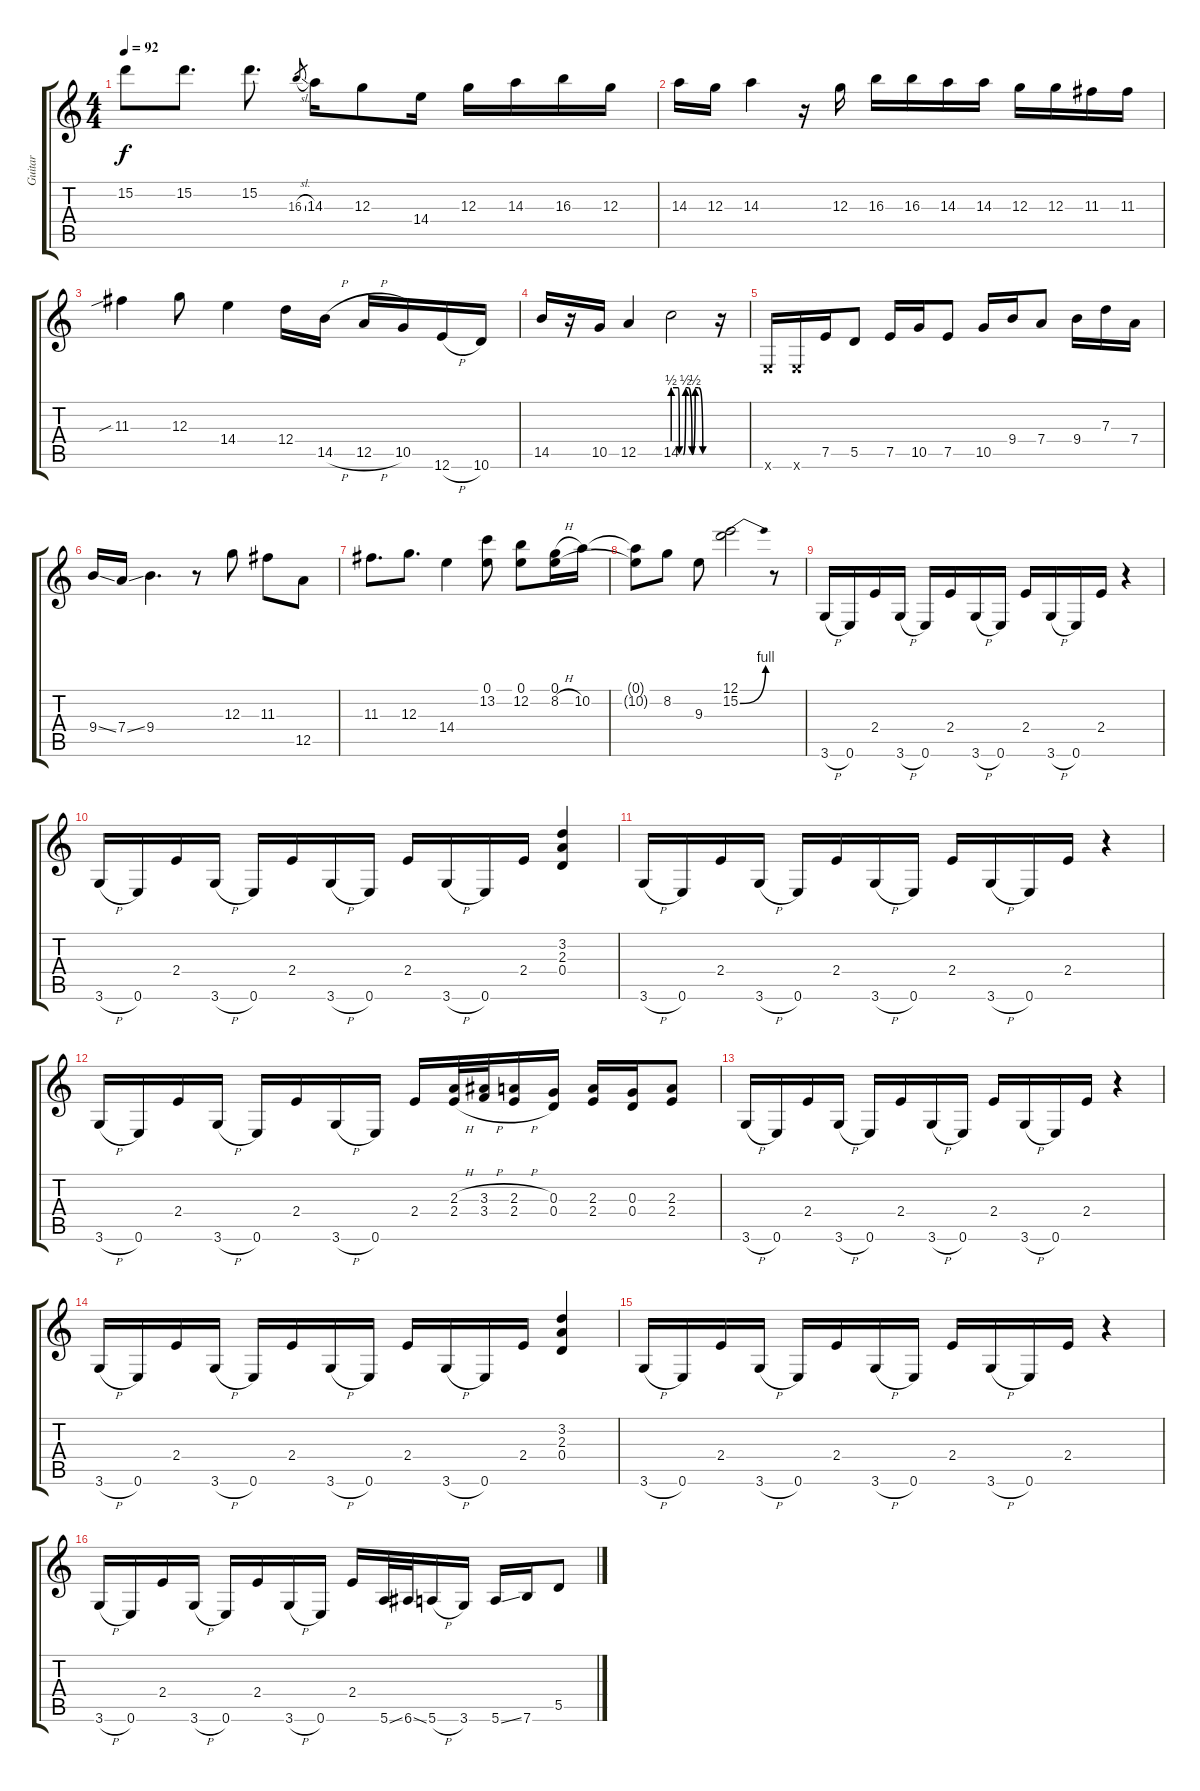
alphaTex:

\track ("Guitar" "Guitar") {instrument overdrivenguitar}
\staff {score tabs}
\tuning (E4 B3 G3 D3 A2 E2) {hide}
\ts (4 4)
\tempo 92
\clef g2
\ks c
15.2{t}.8{dy f} 15.2.8{d} 15.2.8{d} 16.3{sl}.8{gr} 14.3.16 12.3.8 14.4.16 12.3.16 14.3.16 16.3.16 12.3.16 |
14.3.16 12.3.16 14.3.4 r.16 12.3.16 16.3.16 16.3.16 14.3.16 14.3.16 12.3.16 12.3.16 11.3.16 11.3.16 |
11.3{sib}.4 12.3.8 14.4.4 12.4.16 14.5{h}.16 12.5{h}.16 10.5.16 12.6{h}.16 10.6.16 |
14.5.16 r.16 10.5.16 12.5.4 14.5{be (custom 0 2 8 2 10 0 16 0 20 2 24 2 30 0 35 2 40 2 47 0 60 0)}.2 r.16 |
0.6{x}.16 0.6{x}.16 7.5.16 5.5.8 7.5.16 10.5.16 7.5.8 10.5.16 9.4.16 7.4.8 9.4.16 7.3.16 7.4.16 |
9.4{ss}.16 7.4{ss}.16 9.4.4{d} r.8 12.3.8 11.3.8 12.5.8 |
11.3.8{d} 12.3.8{d} 14.4.4 (0.1 13.2).8 (0.1 12.2).8 (0.1 8.2{h}).16 10.2.16 |
(0.1{t} 10.2{t}).8 8.2.8 9.3.8 (12.1 15.2{be (bend 0 0 60 4)}).2 r.8 |
3.6{h}.16 0.6.16 2.4.16 3.6{h}.16 0.6.16 2.4.16 3.6{h}.16 0.6.16 2.4.16 3.6{h}.16 0.6.16 2.4.16 r.4 |
3.6{h}.16 0.6.16 2.4.16 3.6{h}.16 0.6.16 2.4.16 3.6{h}.16 0.6.16 2.4.16 3.6{h}.16 0.6.16 2.4.16 (3.2 2.3 0.4).4 |
3.6{h}.16 0.6.16 2.4.16 3.6{h}.16 0.6.16 2.4.16 3.6{h}.16 0.6.16 2.4.16 3.6{h}.16 0.6.16 2.4.16 r.4 |
3.6{h}.16 0.6.16 2.4.16 3.6{h}.16 0.6.16 2.4.16 3.6{h}.16 0.6.16 2.4.16 (2.3{h} 2.4{h}).32 (3.3{h} 3.4{h}).32 (2.3{h} 2.4{h}).16 (0.3 0.4).16 (2.3 2.4).16 (0.3 0.4).16 (2.3 2.4).8 |
3.6{h}.16 0.6.16 2.4.16 3.6{h}.16 0.6.16 2.4.16 3.6{h}.16 0.6.16 2.4.16 3.6{h}.16 0.6.16 2.4.16 r.4 |
3.6{h}.16 0.6.16 2.4.16 3.6{h}.16 0.6.16 2.4.16 3.6{h}.16 0.6.16 2.4.16 3.6{h}.16 0.6.16 2.4.16 (3.2 2.3 0.4).4 |
3.6{h}.16 0.6.16 2.4.16 3.6{h}.16 0.6.16 2.4.16 3.6{h}.16 0.6.16 2.4.16 3.6{h}.16 0.6.16 2.4.16 r.4 |
3.6{h}.16 0.6.16 2.4.16 3.6{h}.16 0.6.16 2.4.16 3.6{h}.16 0.6.16 2.4.16 5.6{ss}.32 6.6{ss}.32 5.6{h}.16 3.6.16 5.6{ss}.16 7.6.16 5.5.8
